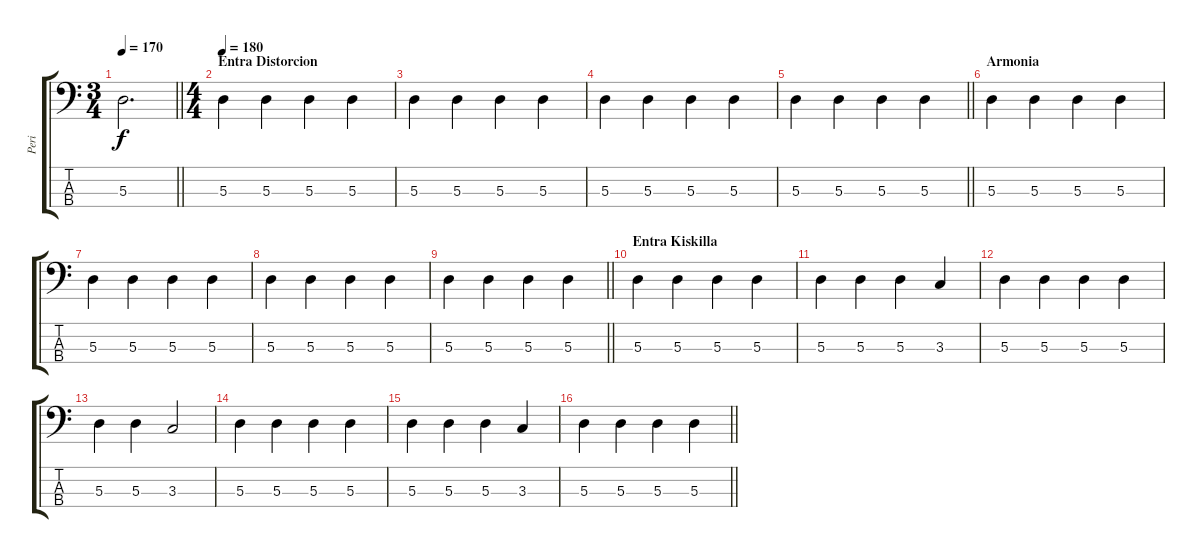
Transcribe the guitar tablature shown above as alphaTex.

\track ("Peri" "Peri") {instrument electricbassfinger}
\staff {score tabs}
\tuning (G2 D2 A1 E1) {hide}
\ts (3 4)
\tempo 170
\clef f4
\barLineRight lightlight
\ks c
5.3.2{d dy f} |
\ts (4 4)
\section ("" "Entra Distorcion")
\tempo 180
5.3.4 5.3.4 5.3.4 5.3.4 |
5.3.4 5.3.4 5.3.4 5.3.4 |
5.3.4 5.3.4 5.3.4 5.3.4 |
\barLineRight lightlight
5.3.4 5.3.4 5.3.4 5.3.4 |
\section ("" "Armonia")
5.3.4 5.3.4 5.3.4 5.3.4 |
5.3.4 5.3.4 5.3.4 5.3.4 |
5.3.4 5.3.4 5.3.4 5.3.4 |
\barLineRight lightlight
5.3.4 5.3.4 5.3.4 5.3.4 |
\section ("" "Entra Kiskilla")
5.3.4 5.3.4 5.3.4 5.3.4 |
5.3.4 5.3.4 5.3.4 3.3.4 |
5.3.4 5.3.4 5.3.4 5.3.4 |
5.3.4 5.3.4 3.3.2 |
5.3.4 5.3.4 5.3.4 5.3.4 |
5.3.4 5.3.4 5.3.4 3.3.4 |
\barLineRight lightlight
5.3.4 5.3.4 5.3.4 5.3.4
